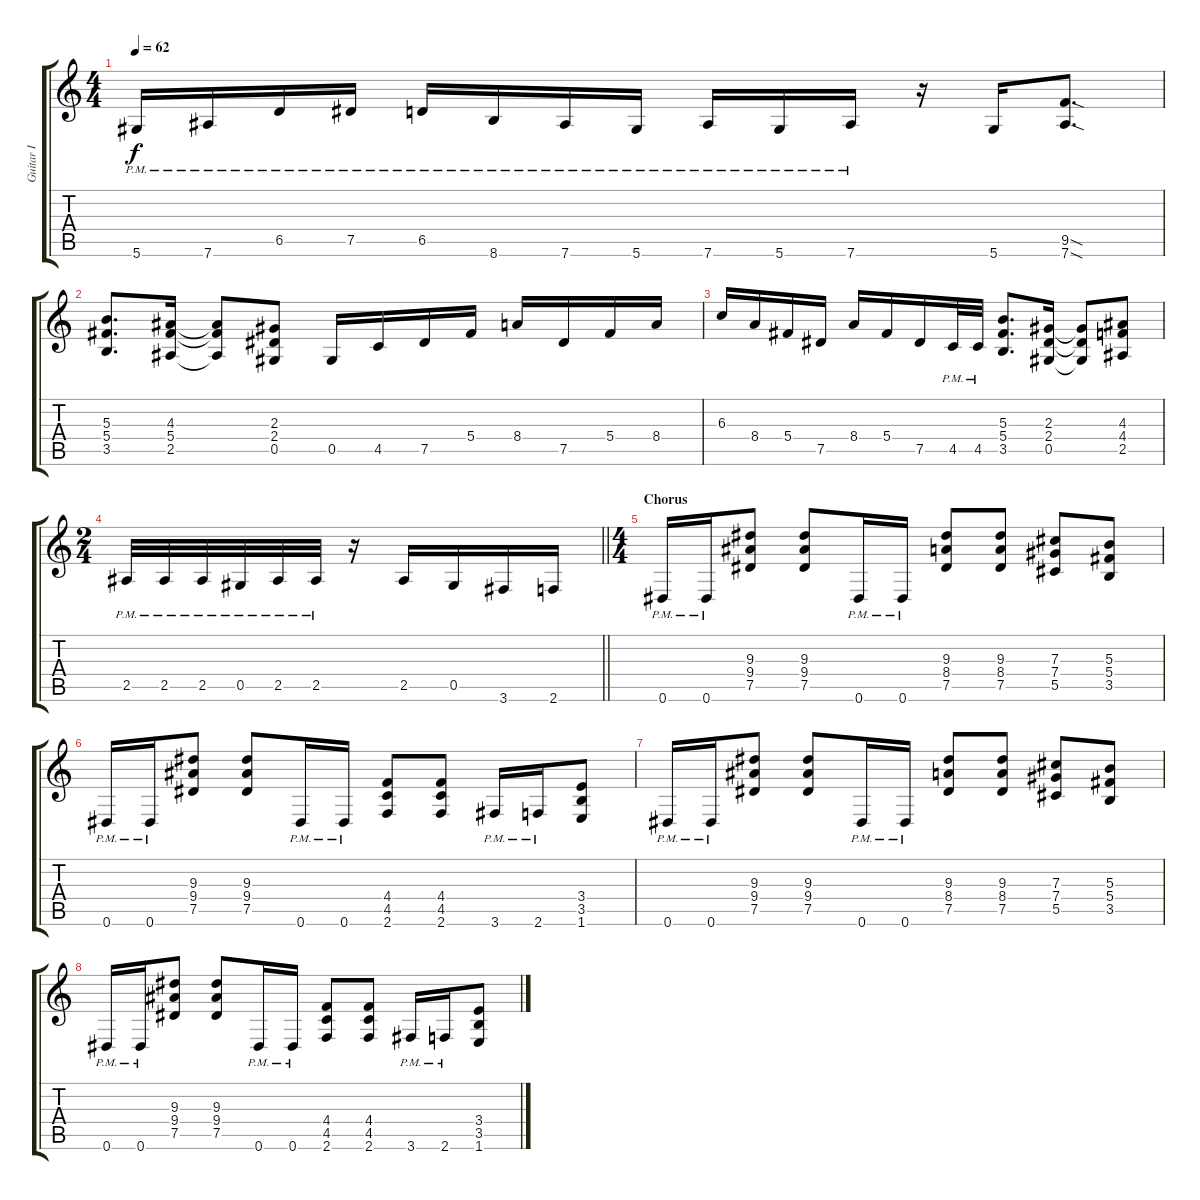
\track ("Guitar I" "Guitar I") {instrument distortionguitar}
\staff {score tabs}
\tuning (Eb4 Bb3 Gb3 Db3 Ab2 Eb2) {hide}
\ts (4 4)
\tempo 62
\clef g2
\ks c
5.6{pm}.16{dy f} 7.6{pm}.16 6.5{pm}.16 7.5{pm}.16 6.5{pm}.16 8.6{pm}.16 7.6{pm}.16 5.6{pm}.16 7.6{pm}.16 5.6{pm}.16 7.6{pm}.16 r.16 5.6.16 (9.5{sod} 7.6{sod}).8{d} |
(5.3 5.4 3.5).8{d} (4.3 5.4 2.5).16 (4.3{t} 5.4{t} 2.5{t}).8 (2.3 2.4 0.5).8 0.5.16 4.5.16 7.5.16 5.4.16 8.4.16 7.5.16 5.4.16 8.4.16 |
6.3.16 8.4.16 5.4.16 7.5.16 8.4.16 5.4.16 7.5.16 4.5{pm}.32 4.5{pm}.32 (5.3 5.4 3.5).8{d} (2.3 2.4 0.5).16 (2.3{t} 2.4{t} 0.5{t}).8 (4.3 4.4 2.5).8 |
\ts (2 4)
\barLineRight lightlight
2.5{pm}.32 2.5{pm}.32 2.5{pm}.32 0.5{pm}.32 2.5{pm}.32 2.5{pm}.32 r.16 2.5.16 0.5.16 3.6.16 2.6.16 |
\ts (4 4)
\section ("" "Chorus")
0.6{pm}.16 0.6{pm}.16 (9.3 9.4 7.5).8 (9.3 9.4 7.5).8 0.6{pm}.16 0.6{pm}.16 (9.3 8.4 7.5).8 (9.3 8.4 7.5).8 (7.3 7.4 5.5).8 (5.3 5.4 3.5).8 |
0.6{pm}.16 0.6{pm}.16 (9.3 9.4 7.5).8 (9.3 9.4 7.5).8 0.6{pm}.16 0.6{pm}.16 (4.4 4.5 2.6).8 (4.4 4.5 2.6).8 3.6{pm}.16 2.6{pm}.16 (3.4 3.5 1.6).8 |
0.6{pm}.16 0.6{pm}.16 (9.3 9.4 7.5).8 (9.3 9.4 7.5).8 0.6{pm}.16 0.6{pm}.16 (9.3 8.4 7.5).8 (9.3 8.4 7.5).8 (7.3 7.4 5.5).8 (5.3 5.4 3.5).8 |
0.6{pm}.16 0.6{pm}.16 (9.3 9.4 7.5).8 (9.3 9.4 7.5).8 0.6{pm}.16 0.6{pm}.16 (4.4 4.5 2.6).8 (4.4 4.5 2.6).8 3.6{pm}.16 2.6{pm}.16 (3.4 3.5 1.6).8
